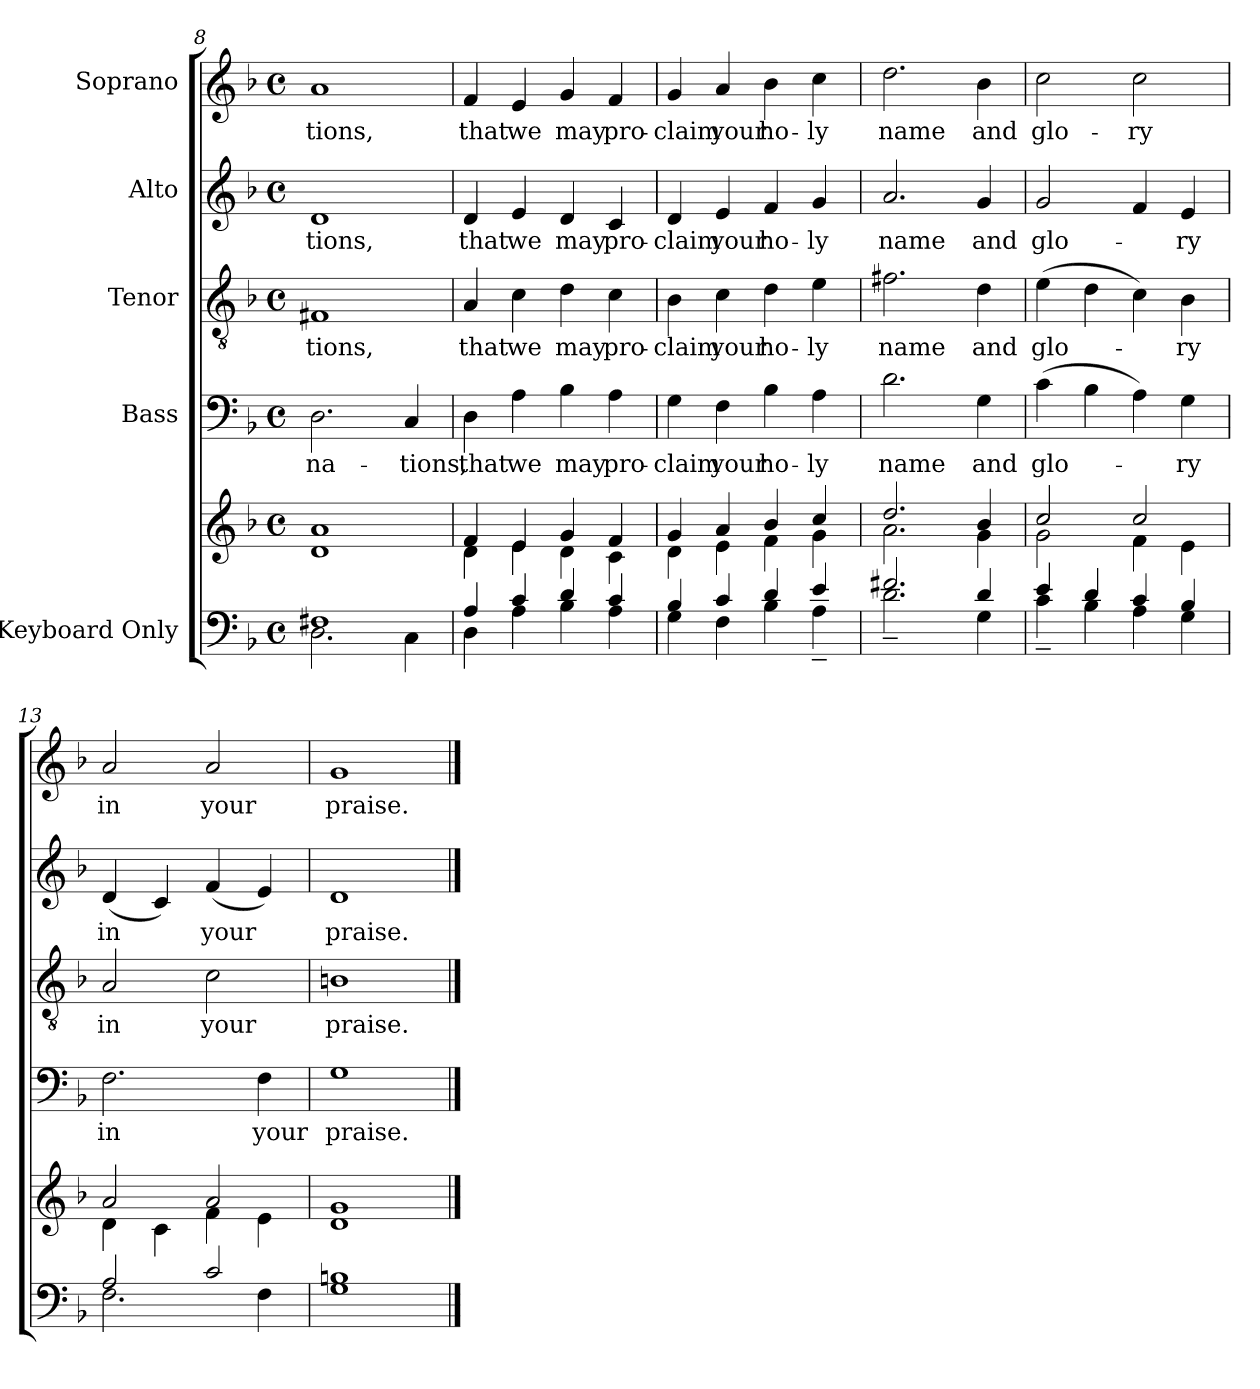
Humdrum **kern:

**kern	**kern	**kern	**text	**kern	**text	**kern	**text	**kern	**text
*part5	*part5	*part4	*part4	*part3	*part3	*part2	*part2	*part1	*part1
*staff6	*staff5	*staff4	*staff4	*staff3	*staff3	*staff2	*staff2	*staff1	*staff1
*I"Keyboard Only	*	*I"Bass	*	*I"Tenor	*	*I"Alto	*	*I"Soprano	*
*clefF4	*clefG2	*clefF4	*	*clefGv2	*	*clefG2	*	*clefG2	*
*k[b-]	*k[b-]	*k[b-]	*	*k[b-]	*	*k[b-]	*	*k[b-]	*
*F:	*F:	*F:	*	*F:	*	*F:	*	*F:	*
*M4/4	*M4/4	*M4/4	*	*M4/4	*	*M4/4	*	*M4/4	*
*met(c)	*met(c)	*met(c)	*	*met(c)	*	*met(c)	*	*met(c)	*
=8	=8	=8	=8	=8	=8	=8	=8	=8	=8
*^	*	*	*	*	*	*	*	*	*
!	!	!	!	!LO:LY:b	!	!LO:LY:b	!	!LO:LY:b	!	!LO:LY:b
1F#X	2.D\	1d 1a	2.D\	na-	1F#X	-tions,	1d	-tions,	1a	-tions,
!	!	!	!	!LO:LY:b	!	!	!	!	!	!
.	4C\	.	4C/	-tions,	.	.	.	.	.	.
=9	=9	=9	=9	=9	=9	=9	=9	=9	=9	=9
*	*	*^	*	*	*	*	*	*	*	*
!	!	!	!	!	!LO:LY:b	!	!LO:LY:b	!	!LO:LY:b	!	!LO:LY:b
4A/	4D\	4f/	4d\	4D\	that	4A/	that	4d/	that	4f/	that
!	!	!	!	!	!LO:LY:b	!	!LO:LY:b	!	!LO:LY:b	!	!LO:LY:b
4c/	4A\	4e/	4e\	4A\	we	4c\	we	4e/	we	4e/	we
!	!	!	!	!	!LO:LY:b	!	!LO:LY:b	!	!LO:LY:b	!	!LO:LY:b
4d/	4B-\	4g/	4d\	4B-\	may	4d\	may	4d/	may	4g/	may
!	!	!	!	!	!LO:LY:b	!	!LO:LY:b	!	!LO:LY:b	!	!LO:LY:b
4c/	4A\	4f/	4c\	4A\	pro-	4c\	pro-	4c/	pro-	4f/	pro-
!!LO:PB:g=z
=10	=10	=10	=10	=10	=10	=10	=10	=10	=10	=10	=10
!	!	!	!	!	!LO:LY:b	!	!LO:LY:b	!	!LO:LY:b	!	!LO:LY:b
4B-/	4G\	4g/	4d\	4G\	-claim	4B-\	-claim	4d/	-claim	4g/	-claim
!	!	!	!	!	!LO:LY:b	!	!LO:LY:b	!	!LO:LY:b	!	!LO:LY:b
4c/	4F\	4a/	4e\	4F\	your	4c\	your	4e/	your	4a/	your
!	!	!	!	!	!LO:LY:b	!	!LO:LY:b	!	!LO:LY:b	!	!LO:LY:b
4d/	4B-\	4b-/	4f\	4B-\	ho-	4d\	ho-	4f/	ho-	4b-\	ho-
!	!	!	!	!	!LO:LY:b	!	!LO:LY:b	!	!LO:LY:b	!	!LO:LY:b
4e/	4A~>\	4cc/	4g\	4A\	-ly	4e\	-ly	4g/	-ly	4cc\	-ly
=11	=11	=11	=11	=11	=11	=11	=11	=11	=11	=11	=11
!	!	!	!	!	!LO:LY:b	!	!LO:LY:b	!	!LO:LY:b	!	!LO:LY:b
2.f#X/	2.d~>\	2.dd/	2.a\	2.d\	name	2.f#X\	name	2.a/	name	2.dd\	name
!	!	!	!	!	!LO:LY:b	!	!LO:LY:b	!	!LO:LY:b	!	!LO:LY:b
4d/	4G\	4b-/	4g\	4G\	and	4d\	and	4g/	and	4b-\	and
=12	=12	=12	=12	=12	=12	=12	=12	=12	=12	=12	=12
!	!	!	!	!	!LO:LY:b	!	!LO:LY:b	!	!LO:LY:b	!	!LO:LY:b
4e/	4c~>\	2cc/	2g\	(>4c\	glo-	(>4e\	glo-	2g/	glo-	2cc\	glo-
4d/	4B-\	.	.	4B-\	.	4d\	.	.	.	.	.
!	!	!	!	!	!	!	!	!	!	!	!LO:LY:b
4c/	4A\	2cc/	4f\	4A\)	.	4c\)	.	4f/	.	2cc\	-ry
!	!	!	!	!	!LO:LY:b	!	!LO:LY:b	!	!LO:LY:b	!	!
4B-/	4G\	.	4e\	4G\	-ry	4B-\	-ry	4e/	-ry	.	.
=13	=13	=13	=13	=13	=13	=13	=13	=13	=13	=13	=13
!	!	!	!	!	!LO:LY:b	!	!LO:LY:b	!	!LO:LY:b	!	!LO:LY:b
2A/	2.F\	2a/	4d\	2.F\	in	2A/	in	(>4d/	in	2a/	in
.	.	.	4c\	.	.	.	.	4c/)	.	.	.
!	!	!	!	!	!	!	!LO:LY:b	!	!LO:LY:b	!	!LO:LY:b
2c/	.	2a/	4f\	.	.	2c\	your	(>4f/	your	2a/	your
!	!	!	!	!	!LO:LY:b	!	!	!	!	!	!
.	4F\	.	4e\	4F\	your	.	.	4e/)	.	.	.
=14	=14	=14	=14	=14	=14	=14	=14	=14	=14	=14	=14
!	!	!	!	!	!LO:LY:b	!	!LO:LY:b	!	!LO:LY:b	!	!LO:LY:b
*v	*v	*	*	*	*	*	*	*	*	*	*
*	*v	*v	*	*	*	*	*	*	*	*
1G 1Bn	1d 1g	1G	praise.	1Bn	praise.	1d	praise.	1g	praise.
==	==	==	==	==	==	==	==	==	==
*-	*-	*-	*-	*-	*-	*-	*-	*-	*-
